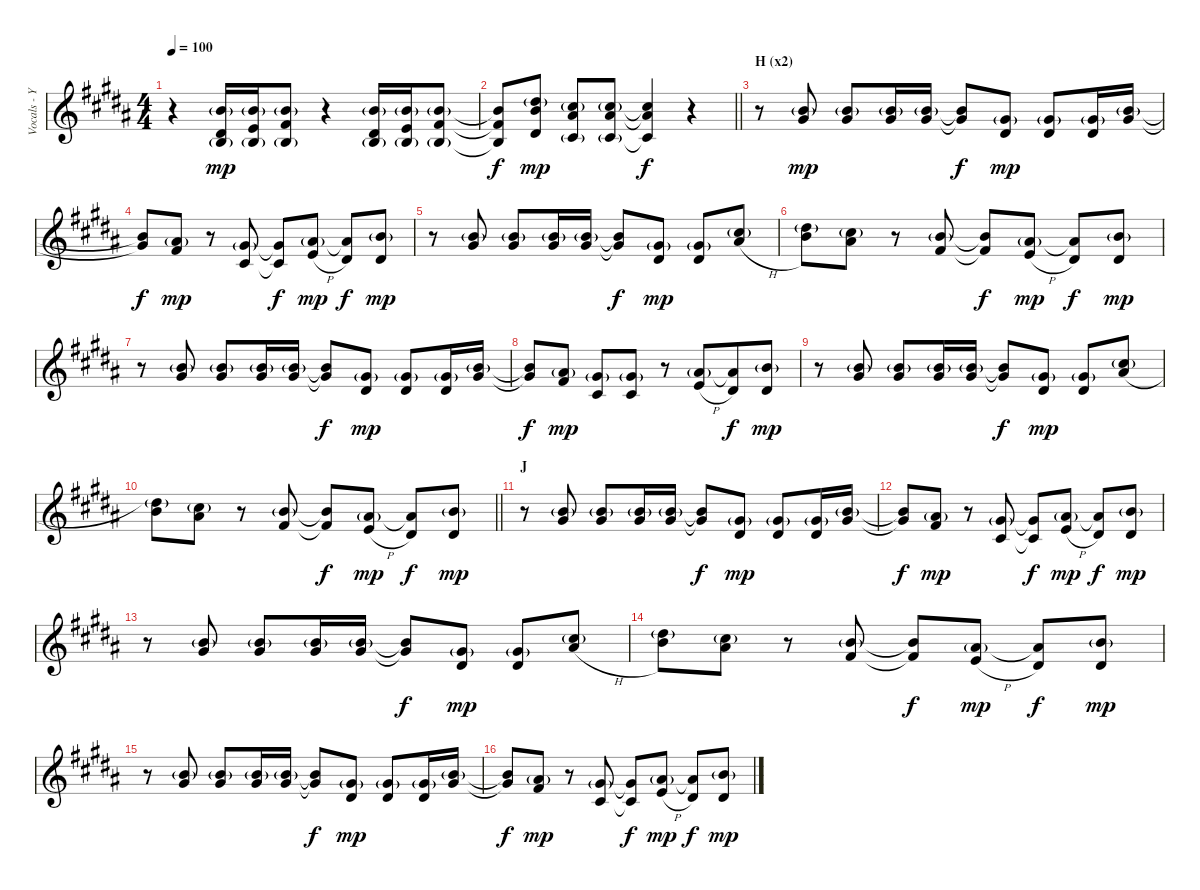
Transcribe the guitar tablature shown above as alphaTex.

\track ("Vocals - Yasu" "Vocals - Y") {instrument lead6voice}
\staff {score}
\tuning (E4 B3 G3 D3 A2 E2) {hide}
\ts (4 4)
\tempo 100
\clef g2
\ks b
r.4{dy mp} (7.1{g} 4.2 4.3{g}).16 (7.1{g} 5.2 4.3{g}).16 (7.1{g} 7.2 4.3{g}).8 r.4 (7.1{g} 4.2 4.3{g}).16 (7.1{g} 5.2 4.3{g}).16 (7.1{g} 7.2 4.3{g}).8 |
\barLineRight lightlight
(7.1{t} 7.2{t} 4.3{t}).8{dy f} (11.1{g} 12.2 8.3).8{dy mp} (9.1{g} 11.2 6.3{g}).8 (9.1{g} 11.2 6.3{g}).8 (9.1{t} 11.2{t} 6.3{t}).4{dy f} r.4 |
\section ("" "H (x2)")
r.8 (7.1{g} 9.2).8{dy mp} (7.1{g} 9.2).8 (7.1{g} 9.2).16 (7.1{g} 9.2).16 (7.1{t} 9.2{t}).8{dy f} (4.1{g} 4.2).8{dy mp} (4.1{g} 4.2).8 (4.1{g} 4.2).16 (7.1{g} 9.2).16 |
(7.1{t} 9.2{t}).8{dy f} (6.1{g} 7.2).8{dy mp} r.8 (4.1{g} 2.2).8 (4.1{t} 2.2{t}).8{dy f} (6.1{g} 5.2{h}).8{dy mp} (6.1{t} 4.2).8{dy f} (7.1{g} 4.2).8{dy mp} |
r.8 (7.1{g} 9.2).8 (7.1{g} 9.2).8 (7.1{g} 9.2).16 (7.1{g} 9.2).16 (7.1{t} 9.2{t}).8{dy f} (4.1{g} 4.2).8{dy mp} (4.1{g} 4.2).8 (9.1{h g} 11.2{h}).8 |
(11.1{g} 12.2).8 (9.1{g} 11.2).8 r.8 (7.1{g} 7.2).8 (7.1{t} 7.2{t}).8{dy f} (6.1{g} 5.2{h}).8{dy mp} (6.1{t} 4.2).8{dy f} (7.1{g} 4.2).8{dy mp} |
r.8 (7.1{g} 9.2).8 (7.1{g} 9.2).8 (7.1{g} 9.2).16 (7.1{g} 9.2).16 (7.1{t} 9.2{t}).8{dy f} (4.1{g} 4.2).8{dy mp} (4.1{g} 4.2).8 (4.1{g} 4.2).16 (7.1{g} 9.2).16 |
(7.1{t} 9.2{t}).8{dy f} (6.1{g} 7.2).8{dy mp} (4.1{g} 2.2).8 (4.1{g} 2.2).8 r.8 (6.1{g} 5.2{h}).8{beam merge} (6.1{t} 4.2).8{dy f} (7.1{g} 4.2).8{dy mp} |
r.8 (7.1{g} 9.2).8 (7.1{g} 9.2).8 (7.1{g} 9.2).16 (7.1{g} 9.2).16 (7.1{t} 9.2{t}).8{dy f} (4.1{g} 4.2).8{dy mp} (4.1{g} 4.2).8 (9.1{h g} 11.2{h}).8 |
\barLineRight lightlight
(11.1{g} 12.2).8 (9.1{g} 11.2).8 r.8 (7.1{g} 7.2).8 (7.1{t} 7.2{t}).8{dy f} (6.1{g} 5.2{h}).8{dy mp} (6.1{t} 4.2).8{dy f} (7.1{g} 4.2).8{dy mp} |
\section ("" "J")
r.8 (7.1{g} 9.2).8 (7.1{g} 9.2).8 (7.1{g} 9.2).16 (7.1{g} 9.2).16 (7.1{t} 9.2{t}).8{dy f} (4.1{g} 4.2).8{dy mp} (4.1{g} 4.2).8 (4.1{g} 4.2).16 (7.1{g} 9.2).16 |
(7.1{t} 9.2{t}).8{dy f} (6.1{g} 7.2).8{dy mp} r.8 (4.1{g} 2.2).8 (4.1{t} 2.2{t}).8{dy f} (6.1{g} 5.2{h}).8{dy mp} (6.1{t} 4.2).8{dy f} (7.1{g} 4.2).8{dy mp} |
r.8 (7.1{g} 9.2).8 (7.1{g} 9.2).8 (7.1{g} 9.2).16 (7.1{g} 9.2).16 (7.1{t} 9.2{t}).8{dy f} (4.1{g} 4.2).8{dy mp} (4.1{g} 4.2).8 (9.1{h g} 11.2{h}).8 |
(11.1{g} 12.2).8 (9.1{g} 11.2).8 r.8 (7.1{g} 7.2).8 (7.1{t} 7.2{t}).8{dy f} (6.1{g} 5.2{h}).8{dy mp} (6.1{t} 4.2).8{dy f} (7.1{g} 4.2).8{dy mp} |
r.8 (7.1{g} 9.2).8 (7.1{g} 9.2).8 (7.1{g} 9.2).16 (7.1{g} 9.2).16 (7.1{t} 9.2{t}).8{dy f} (4.1{g} 4.2).8{dy mp} (4.1{g} 4.2).8 (4.1{g} 4.2).16 (7.1{g} 9.2).16 |
(7.1{t} 9.2{t}).8{dy f} (6.1{g} 7.2).8{dy mp} r.8 (4.1{g} 2.2).8 (4.1{t} 2.2{t}).8{dy f} (6.1{g} 5.2{h}).8{dy mp} (6.1{t} 4.2).8{dy f} (7.1{g} 4.2).8{dy mp}
